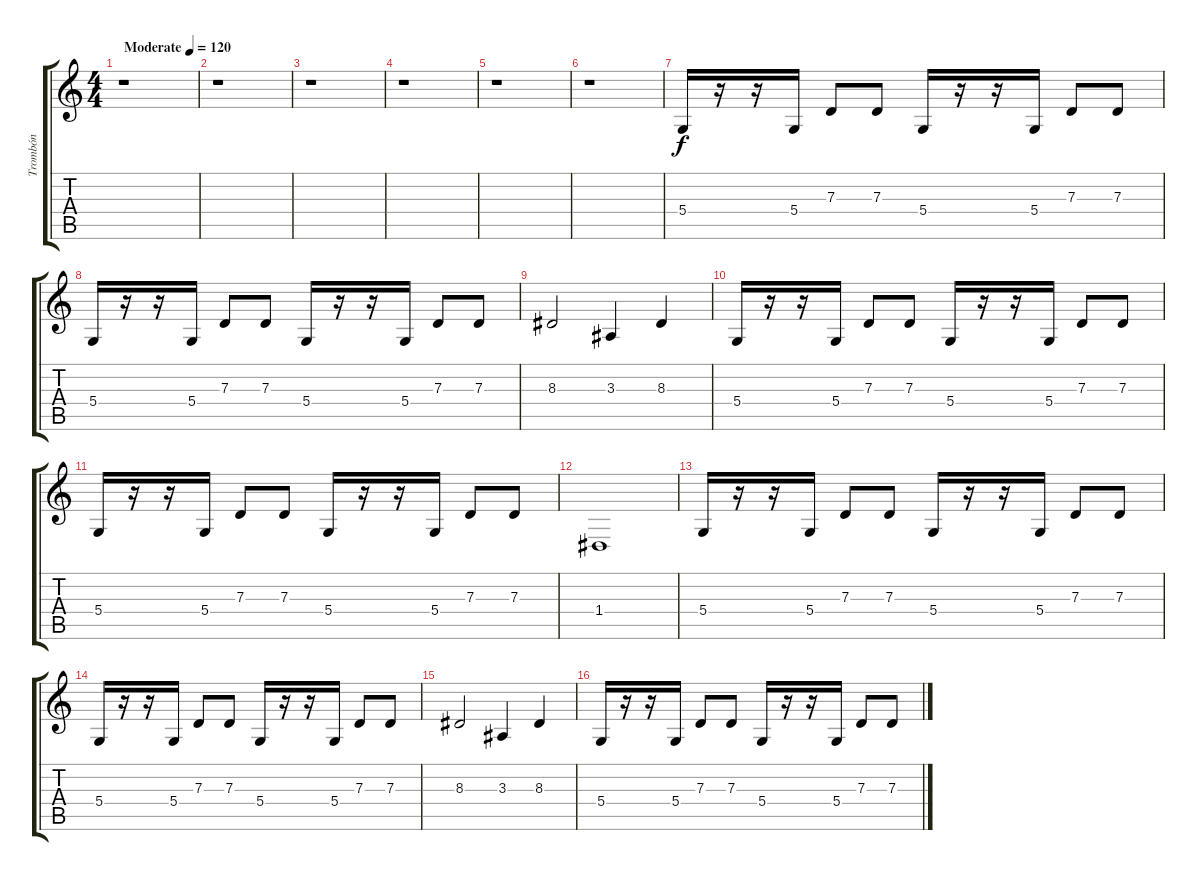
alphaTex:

\track ("Trombón" "Trombón") {instrument trombone}
\staff {score tabs}
\tuning (E4 B3 G3 D3 A2 E2) {hide}
\ts (4 4)
\tempo (120 "Moderate")
\clef g2
\ks c
r.1{dy f instrument trombone} |
r.1 |
r.1 |
r.1 |
r.1 |
r.1 |
5.4.16 r.16 r.16 5.4.16 7.3.8 7.3.8 5.4.16 r.16 r.16 5.4.16 7.3.8 7.3.8 |
5.4.16 r.16 r.16 5.4.16 7.3.8 7.3.8 5.4.16 r.16 r.16 5.4.16 7.3.8 7.3.8 |
8.3.2 3.3.4 8.3.4 |
5.4.16 r.16 r.16 5.4.16 7.3.8 7.3.8 5.4.16 r.16 r.16 5.4.16 7.3.8 7.3.8 |
5.4.16 r.16 r.16 5.4.16 7.3.8 7.3.8 5.4.16 r.16 r.16 5.4.16 7.3.8 7.3.8 |
1.4.1 |
5.4.16 r.16 r.16 5.4.16 7.3.8 7.3.8 5.4.16 r.16 r.16 5.4.16 7.3.8 7.3.8 |
5.4.16 r.16 r.16 5.4.16 7.3.8 7.3.8 5.4.16 r.16 r.16 5.4.16 7.3.8 7.3.8 |
8.3.2 3.3.4 8.3.4 |
5.4.16 r.16 r.16 5.4.16 7.3.8 7.3.8 5.4.16 r.16 r.16 5.4.16 7.3.8 7.3.8
